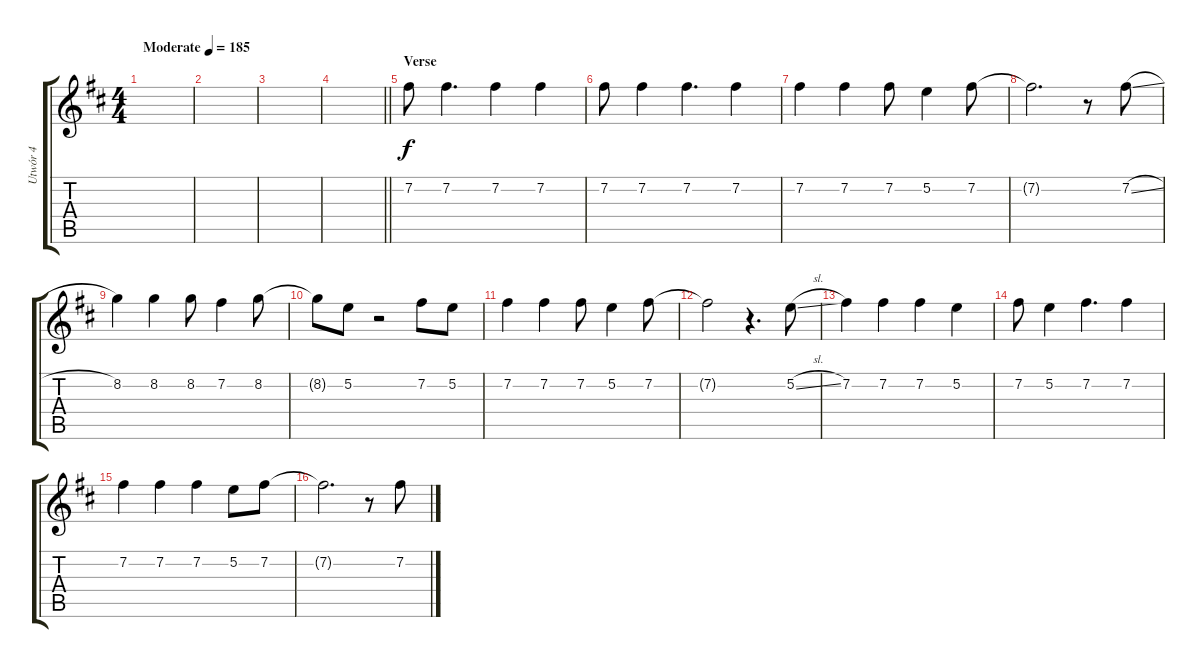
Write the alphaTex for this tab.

\track ("Utwór 4" "Utwór 4") {instrument acousticguitarsteel}
\staff {score tabs}
\tuning (E4 B3 G3 D3 A2 E2) {hide}
\ts (4 4)
\tempo (185 "Moderate")
\clef g2
\ks d
|
|
|
\barLineRight lightlight
|
\section ("" "Verse")
7.2.8 7.2.4{d} 7.2.4 7.2.4 |
7.2.8 7.2.4 7.2.4{d} 7.2.4 |
7.2.4 7.2.4 7.2.8 5.2.4 7.2.8 |
7.2{t}.2{d} r.8 7.2{sl}.8 |
8.2.4 8.2.4 8.2.8 7.2.4 8.2.8 |
8.2{t}.8 5.2.8 r.2 7.2.8 5.2.8 |
7.2.4 7.2.4 7.2.8 5.2.4 7.2.8 |
7.2{t}.2 r.4{d} 5.2{sl}.8 |
7.2.4 7.2.4 7.2.4 5.2.4 |
7.2.8 5.2.4 7.2.4{d} 7.2.4 |
7.2.4 7.2.4 7.2.4 5.2.8 7.2.8 |
7.2{t}.2{d} r.8 7.2{sl}.8
